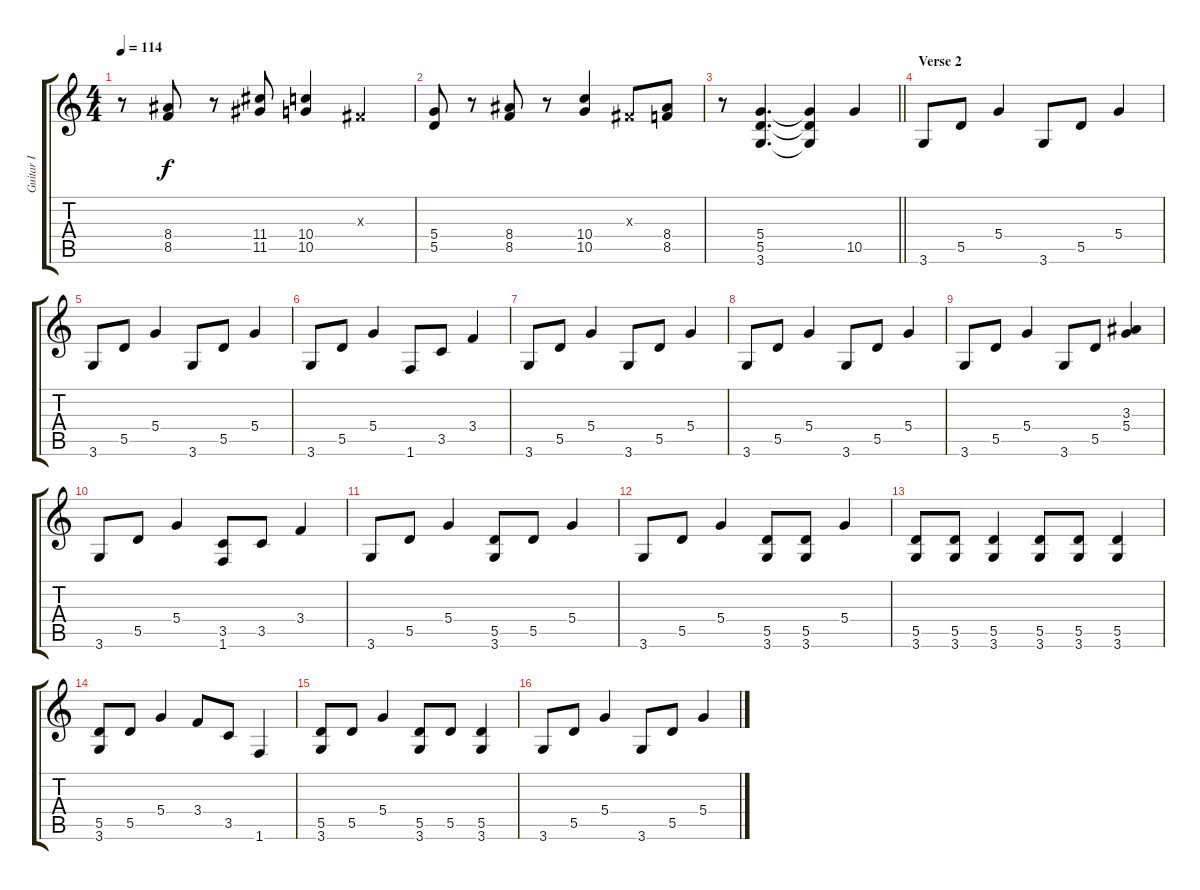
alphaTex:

\track ("Guitar I" "Guitar I") {instrument overdrivenguitar}
\staff {score tabs}
\tuning (E4 B3 G3 D3 A2 E2) {hide}
\ts (4 4)
\tempo 114
\clef g2
\ks c
r.8{dy f} (8.4 8.5).8 r.8 (11.4 11.5).8 (10.4 10.5).4 -1.3{x}.4 |
(5.4 5.5).8 r.8 (8.4 8.5).8 r.8 (10.4 10.5).4 -1.3{x}.8 (8.4 8.5).8 |
\barLineRight lightlight
r.8 (5.4 5.5 3.6).4{d} (5.4{t} 5.5{t} 3.6{t}).4 10.5.4 |
\section ("" "Verse 2")
3.6.8 5.5.8 5.4.4 3.6.8 5.5.8 5.4.4 |
3.6.8 5.5.8 5.4.4 3.6.8 5.5.8 5.4.4 |
3.6.8 5.5.8 5.4.4 1.6.8 3.5.8 3.4.4 |
3.6.8 5.5.8 5.4.4 3.6.8 5.5.8 5.4.4 |
3.6.8 5.5.8 5.4.4 3.6.8 5.5.8 5.4.4 |
3.6.8 5.5.8 5.4.4 3.6.8 5.5.8 (3.3 5.4).4 |
3.6.8 5.5.8 5.4.4 (3.5 1.6).8 3.5.8 3.4.4 |
3.6.8 5.5.8 5.4.4 (5.5 3.6).8 5.5.8 5.4.4 |
3.6.8 5.5.8 5.4.4 (5.5 3.6).8 (5.5 3.6).8 5.4.4 |
(5.5 3.6).8 (5.5 3.6).8 (5.5 3.6).4 (5.5 3.6).8 (5.5 3.6).8 (5.5 3.6).4 |
(5.5 3.6).8 5.5.8 5.4.4 3.4.8 3.5.8 1.6.4 |
(5.5 3.6).8 5.5.8 5.4.4 (5.5 3.6).8 5.5.8 (5.5 3.6).4 |
3.6.8 5.5.8 5.4.4 3.6.8 5.5.8 5.4.4
